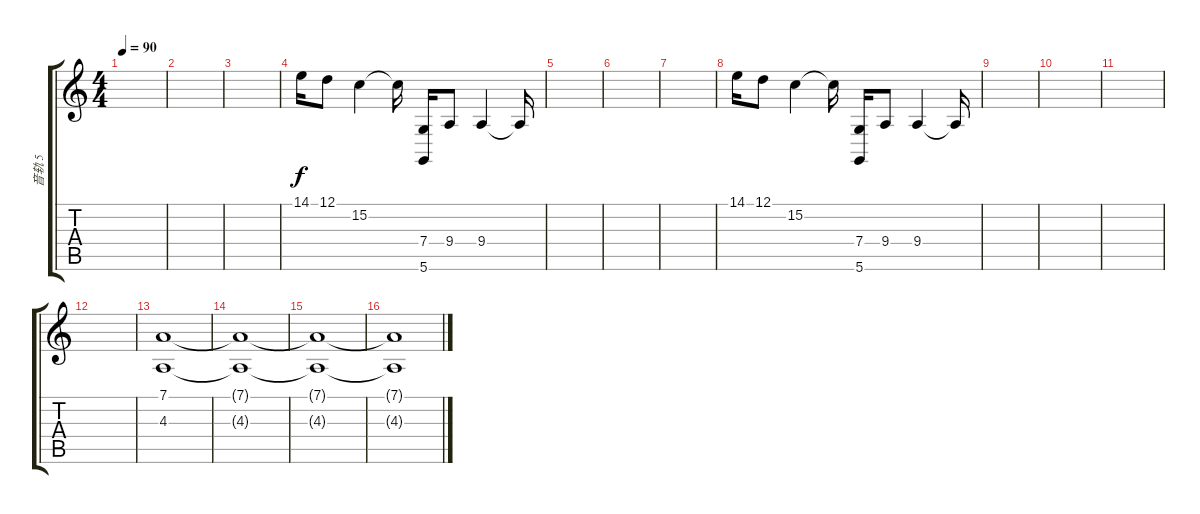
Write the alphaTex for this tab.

\track ("音轨 5" "音轨 5") {instrument acousticgrandpiano}
\staff {score tabs}
\tuning (D4 A3 F3 C3 G2 D2) {hide}
\ts (4 4)
\tempo 90
\clef g2
\ks c
|
|
|
14.1.16 12.1.8 15.2.4 15.2{t}.16 (7.4 5.6).16 9.4.8 9.4.4 9.4{t}.16 |
|
|
|
14.1.16 12.1.8 15.2.4 15.2{t}.16 (7.4 5.6).16 9.4.8 9.4.4 9.4{t}.16 |
|
|
|
|
(7.1 4.3).1{volume 5 balance 16 instrument violin} |
(7.1{t} 4.3{t}).1 |
(7.1{t} 4.3{t}).1 |
(7.1{t} 4.3{t}).1
